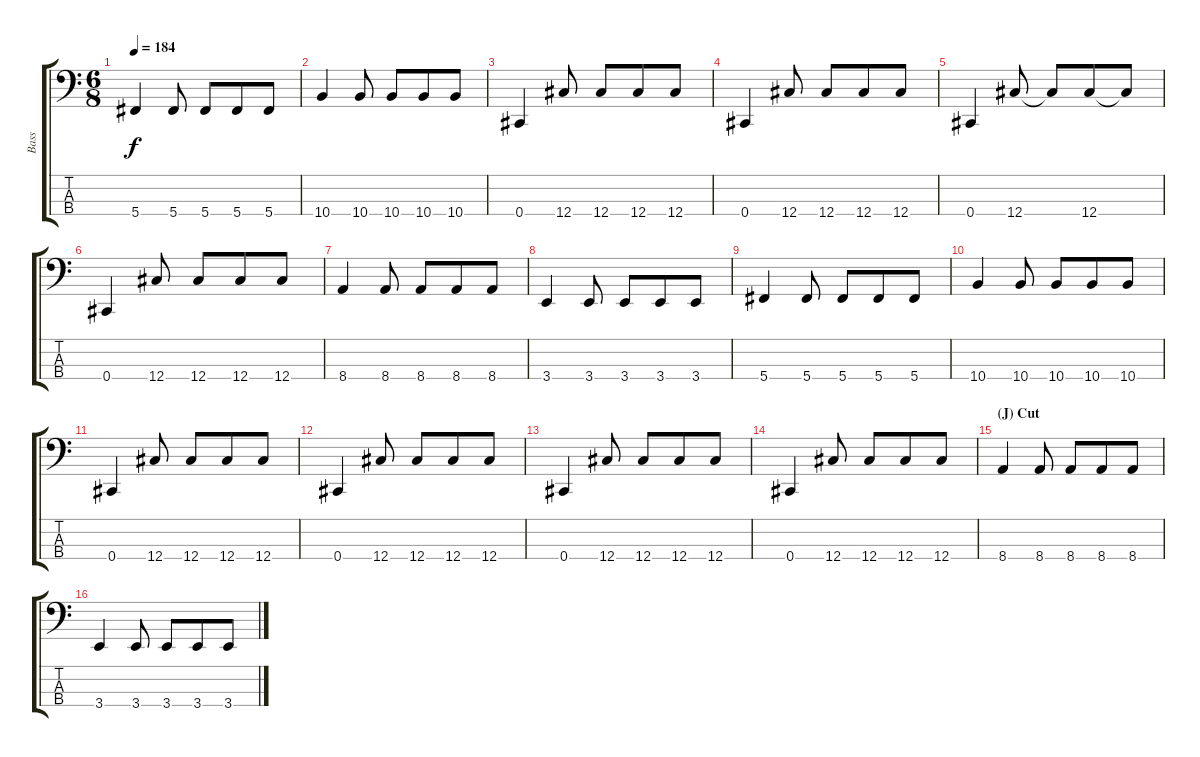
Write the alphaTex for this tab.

\track ("Bass" "Bass") {instrument electricbassfinger}
\staff {score tabs}
\tuning (Gb2 Db2 Ab1 Db1) {hide}
\ts (6 8)
\tempo 184
\clef f4
\ks c
5.4.4{dy f} 5.4.8 5.4.8 5.4.8 5.4.8 |
10.4.4 10.4.8 10.4.8 10.4.8 10.4.8 |
0.4.4 12.4.8 12.4.8 12.4.8 12.4.8 |
0.4.4 12.4.8 12.4.8 12.4.8 12.4.8 |
0.4.4 12.4.8 12.4{t}.8 12.4.8 12.4{t}.8 |
0.4.4 12.4.8 12.4.8 12.4.8 12.4.8 |
8.4.4 8.4.8 8.4.8 8.4.8 8.4.8 |
3.4.4 3.4.8 3.4.8 3.4.8 3.4.8 |
5.4.4 5.4.8 5.4.8 5.4.8 5.4.8 |
10.4.4 10.4.8 10.4.8 10.4.8 10.4.8 |
0.4.4 12.4.8 12.4.8 12.4.8 12.4.8 |
0.4.4 12.4.8 12.4.8 12.4.8 12.4.8 |
0.4.4 12.4.8 12.4.8 12.4.8 12.4.8 |
0.4.4 12.4.8 12.4.8 12.4.8 12.4.8 |
\section ("" "(J) Cut")
8.4.4 8.4.8 8.4.8 8.4.8 8.4.8 |
3.4.4 3.4.8 3.4.8 3.4.8 3.4.8
